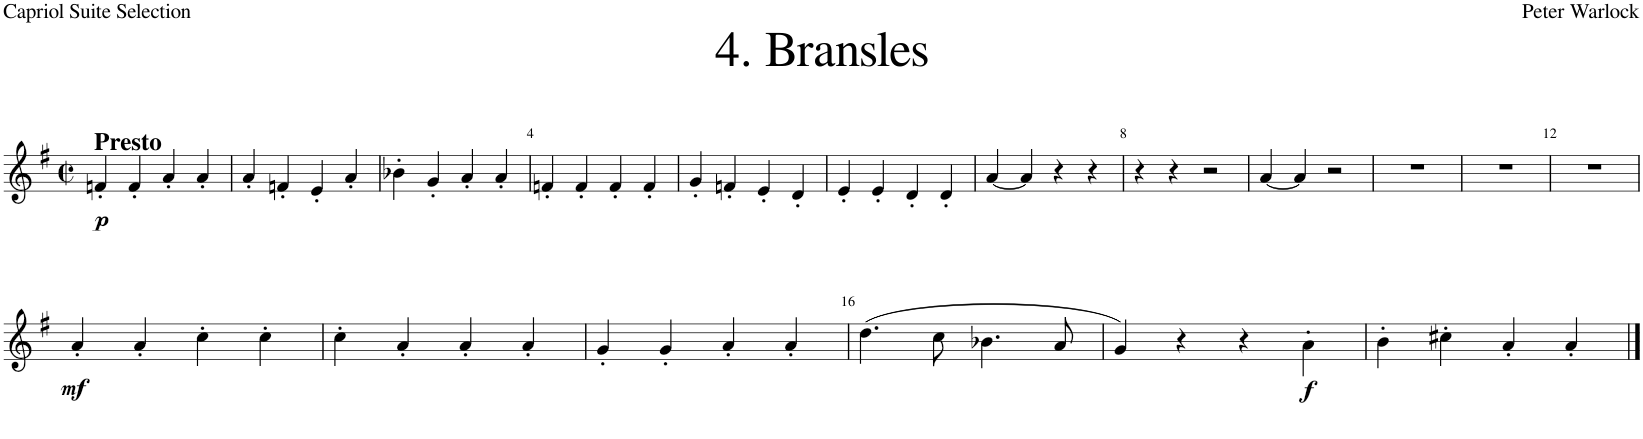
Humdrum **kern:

**kern	**dynam
*part1	*part1
*staff1	*staff1
*I"Part 3	*
*I'Part 3	*
*clefG2	*
*Trd4c7	*
*k[f#]	*
*M2/2	*
*met(c|)	*
=1	=1
!LO:TX:a:B:t=Presto	!
!	!LO:DY:b
4fn'/	p
4f'/	.
4a'/	.
4a'/	.
=2	=2
4a'/	.
4fn'/	.
4e'/	.
4a'/	.
=3	=3
4b-X'\	.
4g'/	.
4a'/	.
4a'/	.
=4	=4
4fn'/	.
4f'/	.
4f'/	.
4f'/	.
=5	=5
4g'/	.
4fn'/	.
4e'/	.
4d'/	.
=6	=6
4e'/	.
4e'/	.
4d'/	.
4d'/	.
=7	=7
[4a/	.
4a/]	.
4r	.
4r	.
=8	=8
4r	.
4r	.
2r	.
=9	=9
[4a/	.
4a/]	.
2r	.
=10	=10
1r	.
=11	=11
1r	.
=12	=12
1r	.
!!LO:LB:g=z
=13	=13
!	!LO:DY:b
4a'/	mf
4a'/	.
4cc'\	.
4cc'\	.
=14	=14
4cc'\	.
4a'/	.
4a'/	.
4a'/	.
=15	=15
4g'/	.
4g'/	.
4a'/	.
4a'/	.
=16	=16
(4.dd\	.
8cc\	.
4.b-X\	.
8a/	.
=17	=17
4g/)	.
4r	.
4r	.
!	!LO:DY:b
4dd'\	f
=18	=18
4b'\	.
4cc#X'\	.
4a'/	.
4a'/	.
==	==
*-	*-
